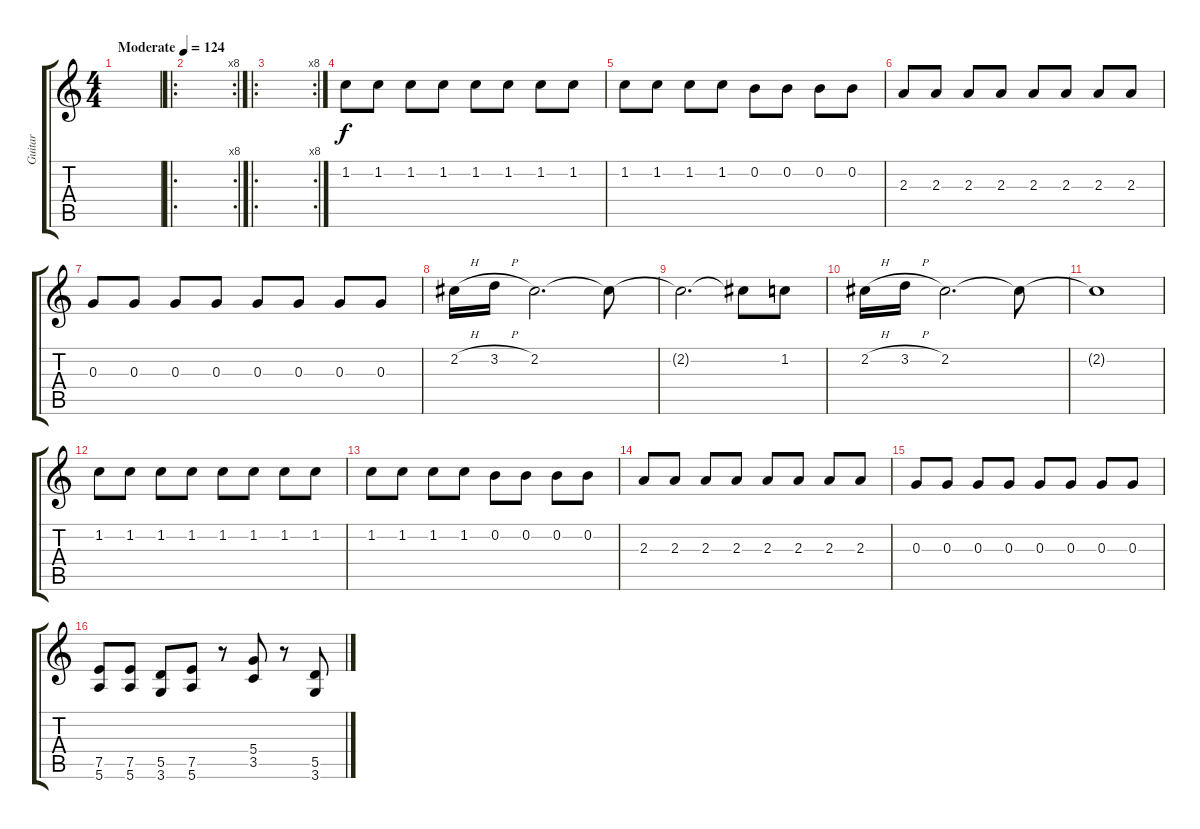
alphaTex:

\track ("Guitar" "Guitar") {instrument distortionguitar}
\staff {score tabs}
\tuning (E4 B3 G3 D3 A2 E2) {hide}
\ts (4 4)
\tempo (124 "Moderate")
\clef g2
\ks c
|
\ro
\rc 8
|
\ro
\rc 8
|
1.2.8 1.2.8 1.2.8 1.2.8 1.2.8 1.2.8 1.2.8 1.2.8 |
1.2.8 1.2.8 1.2.8 1.2.8 0.2.8 0.2.8 0.2.8 0.2.8 |
2.3.8 2.3.8 2.3.8 2.3.8 2.3.8 2.3.8 2.3.8 2.3.8 |
0.3.8 0.3.8 0.3.8 0.3.8 0.3.8 0.3.8 0.3.8 0.3.8 |
2.2{h}.16 3.2{h}.16 2.2.2{d} 2.2{t}.8 |
2.2{t}.2{d} 2.2{t}.8 1.2.8 |
2.2{h}.16 3.2{h}.16 2.2.2{d} 2.2{t}.8 |
2.2{t}.1 |
1.2.8 1.2.8 1.2.8 1.2.8 1.2.8 1.2.8 1.2.8 1.2.8 |
1.2.8 1.2.8 1.2.8 1.2.8 0.2.8 0.2.8 0.2.8 0.2.8 |
2.3.8 2.3.8 2.3.8 2.3.8 2.3.8 2.3.8 2.3.8 2.3.8 |
0.3.8 0.3.8 0.3.8 0.3.8 0.3.8 0.3.8 0.3.8 0.3.8 |
(7.5 5.6).8 (7.5 5.6).8 (5.5 3.6).8 (7.5 5.6).8 r.8 (5.4 3.5).8 r.8 (5.5 3.6).8
